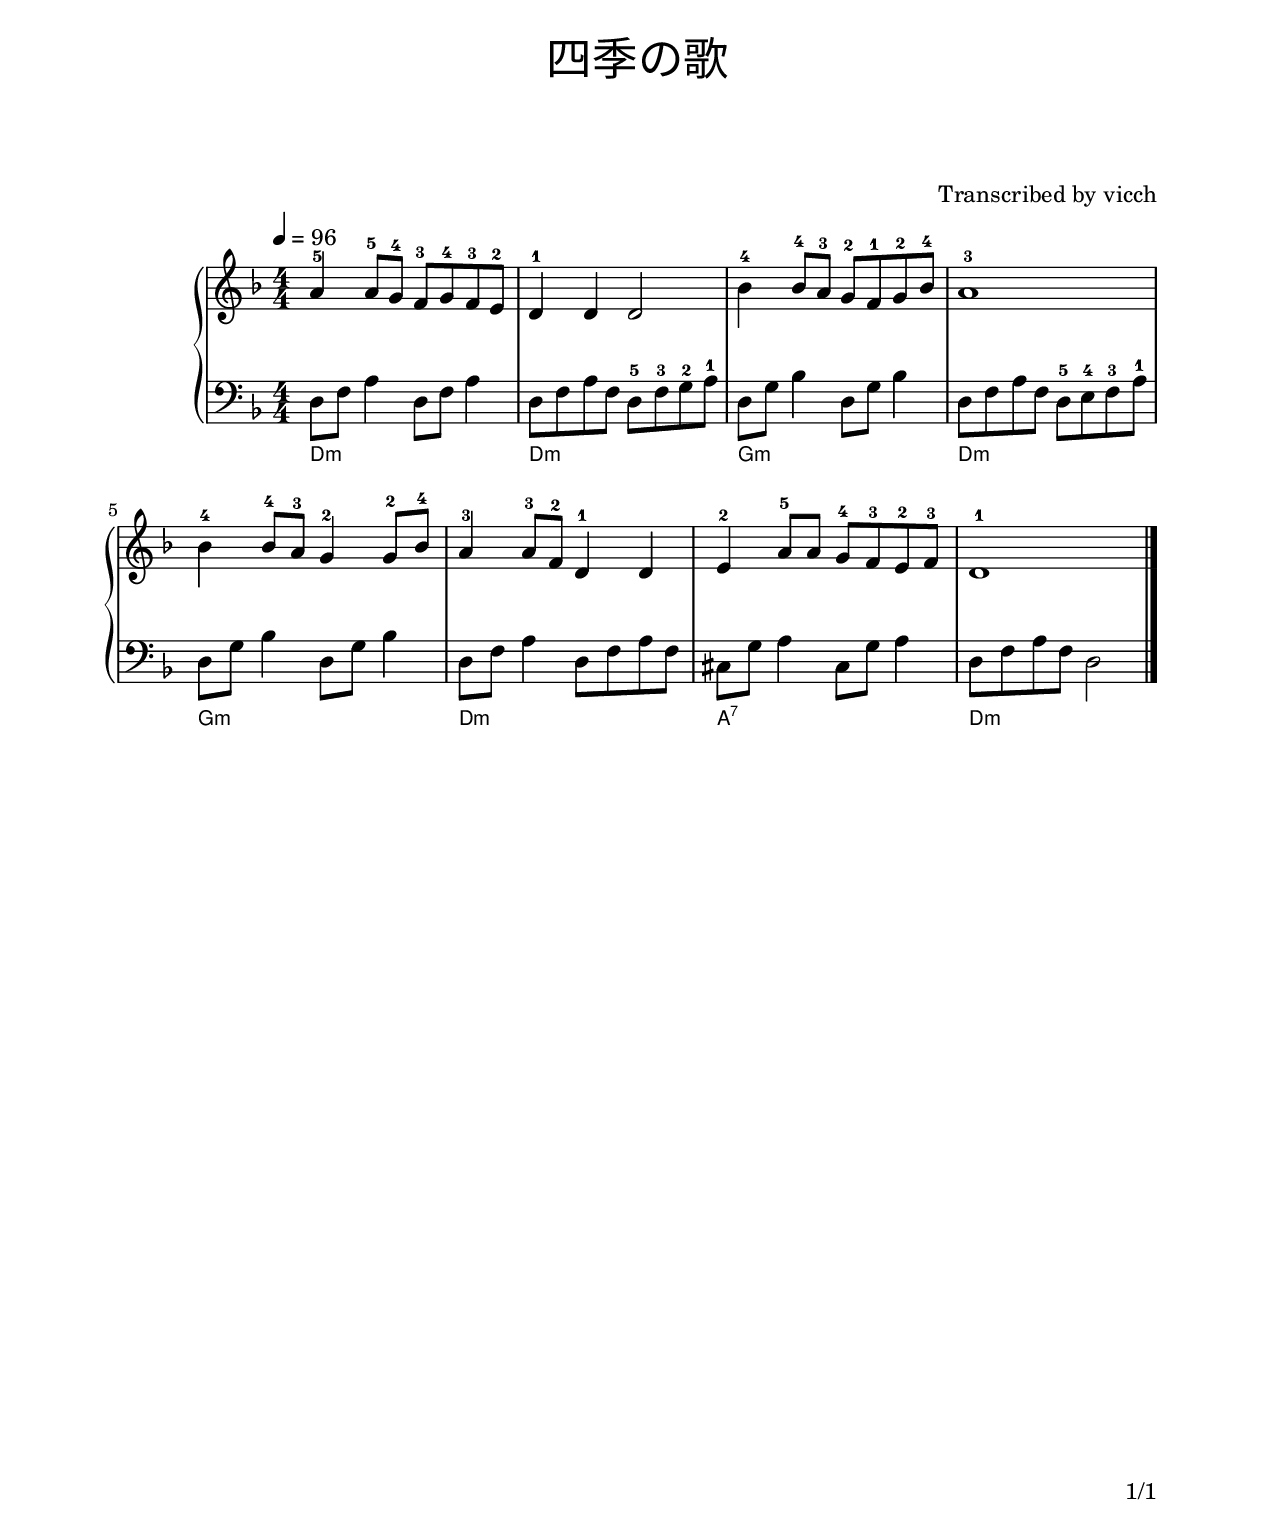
\version "2.24.3"
\include "../template.v1.ly"

\header {
  title = \markup \override #'((font-name . "FangSong")(font-size . 6)) "四季の歌"
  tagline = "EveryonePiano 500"
}

\markup \vspace #1.25

Aseven = { cs8 g8 a4    }
Dmi    = { d8  f8 a4    }
Dmii   = { d8  f8 a8 f8 }
Gm     = { d8  g8 bf4   }

\score {
  \new PianoStaff <<
    \new Staff {
      \tempo 4 = 96
      \clef treble
      \key f \major
      \time 4/4
      
      a'4^5  a'8^5  g'8^4 f'8^3 g'8^4 f'8^3 e'8^2  | d'4^1 d'4         d'2       | bf'4^4 bf'8^4 a'8^3 g'8^2 f'8^1 g'8^2 bf'8^4 | a'1^3 | \break
      bf'4^4 bf'8^4 a'8^3 g'4^2       g'8^2 bf'8^4 | a'4^3 a'8^3 f'8^2 d'4^1 d'4 | e'4^2  a'8^5  a'8   g'8^4 f'8^3 e'8^2 f'8^3  | d'1^1 | \bar "|."
    }
    \new Staff {
      \clef bass
      \key f \major
      \time 4/4
      
      \Dmi \Dmi | \Dmii d8^5 f8^3 g8^2 a8^1 | \Gm     \Gm     | \Dmii d8^5 e8^4 f8^3 a8^1 |
      \Gm  \Gm  | \Dmi  \Dmii               | \Aseven \Aseven | \Dmii d2                  |
    }
    \chords {
      \set noChordSymbol = ""
      
      d1:m | d1:m | g1:m | d1:m |
      g1:m | d1:m | a1:7 | d1:m |
    }
  >>
  \layout {}
  \midi {}
}
